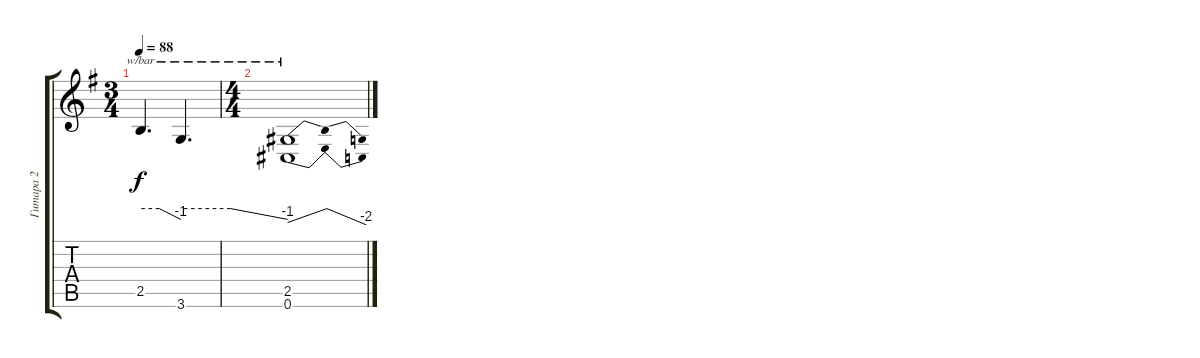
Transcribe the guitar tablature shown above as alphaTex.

\track ("Гитара 2" "Гитара 2") {instrument distortionguitar}
\staff {score tabs}
\tuning (E4 B3 G3 D3 A2 E2) {hide}
\ts (3 4)
\tempo 88
\clef g2
\ks eminor
2.5.4{d tbe (custom default 0 0 28 0 60 -4) dy f} 3.6.4{d tbe (custom default 0 0 28 0 60 -4)} |
\ts (4 4)
(2.5 0.6).1{tbe (dip default 0 -6 15 0 30 0 60 -8)}
